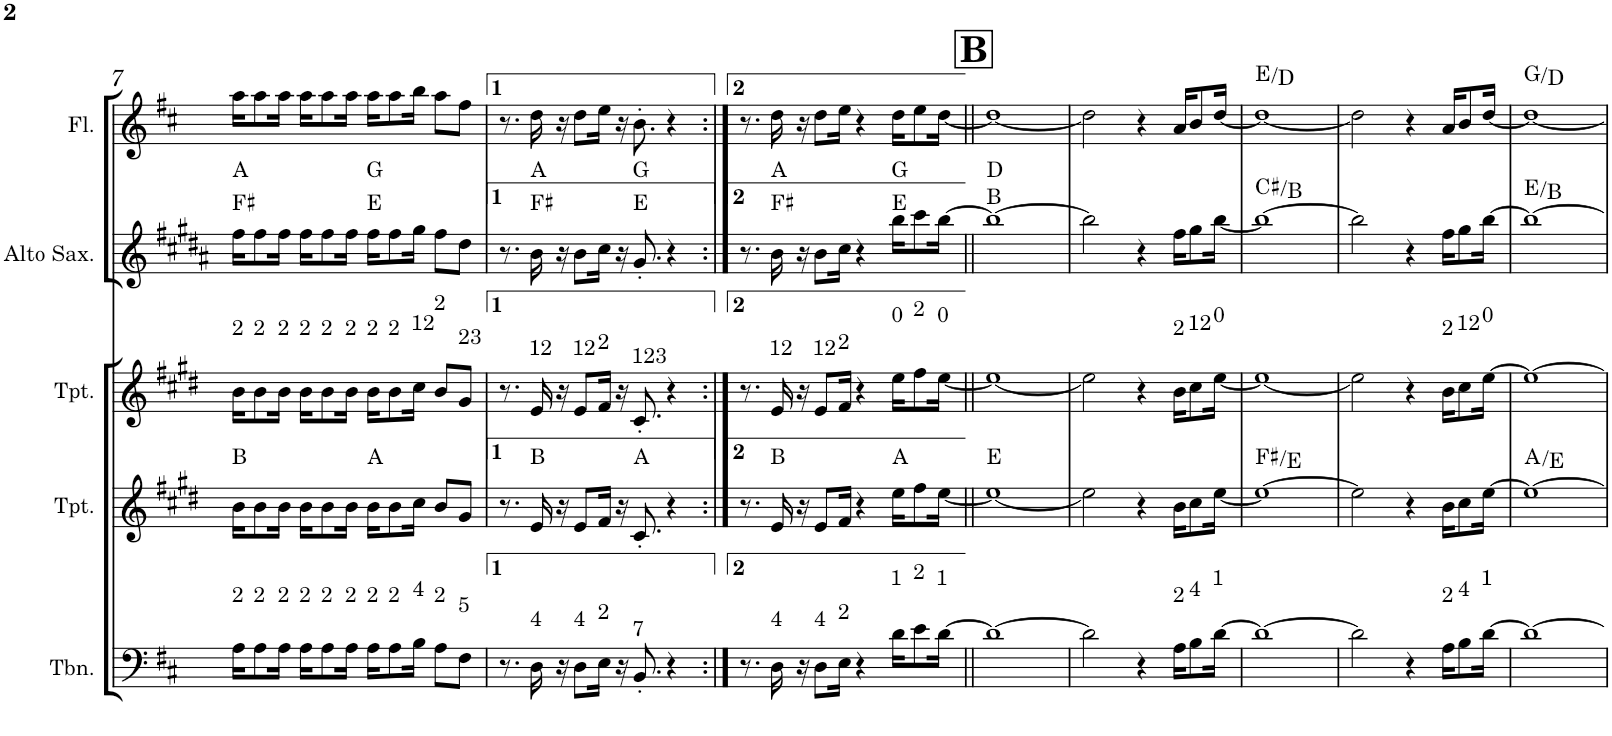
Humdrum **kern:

**kern	**kern	**harte	**kern	**kern	**harte	**kern	**harte
*part5	*part4	*part4	*part3	*part2	*part2	*part1	*part1
*staff5	*staff4	*	*staff3	*staff2	*	*staff1	*
*I"C clavF	*I"Bb	*	*I"Bb - Pirata	*I"Eb	*	*I"C clavG	*
!!LO:PB:g=z
*clefF4	*clefG2	*	*clefG2	*clefG2	*	*clefG2	*
*	*Trd1c2	*	*Trd1c2	*Trd5c9	*	*	*
*k[f#c#]	*k[f#c#g#d#]	*	*k[f#c#g#d#]	*k[f#c#g#d#a#]	*	*k[f#c#]	*
*D:	*E:	*	*E:	*B:	*	*D:	*
*M4/4	*M4/4	*	*M4/4	*M4/4	*	*M4/4	*
=7	=7	=7	=7	=7	=7	=7	=7
!	!	!	!LO:TX:a:t=2	!	!	!	!
!LO:TX:a:t=2	!	!	!	!	!	!	!
16A\KL	16b\KL	B:maj	16b\KL	16ff#\KL	F#:maj	16aa\KL	A:maj
!	!	!	!LO:TX:a:t=2	!	!	!	!
!LO:TX:a:t=2	!	!	!	!	!	!	!
8A\	8b\	.	8b\	8ff#\	.	8aa\	.
!	!	!	!LO:TX:a:t=2	!	!	!	!
!LO:TX:a:t=2	!	!	!	!	!	!	!
16A\Jk	16b\Jk	.	16b\Jk	16ff#\Jk	.	16aa\Jk	.
!	!	!	!LO:TX:a:t=2	!	!	!	!
!LO:TX:a:t=2	!	!	!	!	!	!	!
16A\KL	16b\KL	.	16b\KL	16ff#\KL	.	16aa\KL	.
!	!	!	!LO:TX:a:t=2	!	!	!	!
!LO:TX:a:t=2	!	!	!	!	!	!	!
8A\	8b\	.	8b\	8ff#\	.	8aa\	.
!	!	!	!LO:TX:a:t=2	!	!	!	!
!LO:TX:a:t=2	!	!	!	!	!	!	!
16A\Jk	16b\Jk	.	16b\Jk	16ff#\Jk	.	16aa\Jk	.
!	!	!	!LO:TX:a:t=2	!	!	!	!
!LO:TX:a:t=2	!	!	!	!	!	!	!
16A\KL	16b\KL	A:maj	16b\KL	16ff#\KL	E:maj	16aa\KL	G:maj
!	!	!	!LO:TX:a:t=2	!	!	!	!
!LO:TX:a:t=2	!	!	!	!	!	!	!
8A\	8b\	.	8b\	8ff#\	.	8aa\	.
!	!	!	!LO:TX:a:t=12	!	!	!	!
!LO:TX:a:t=4	!	!	!	!	!	!	!
16B\Jk	16cc#\Jk	.	16cc#\Jk	16gg#\Jk	.	16bb\Jk	.
!	!	!	!LO:TX:a:t=2	!	!	!	!
!LO:TX:a:t=2	!	!	!	!	!	!	!
8A\L	8b/L	.	8b/L	8ff#\L	.	8aa\L	.
!	!	!	!LO:TX:a:t=23	!	!	!	!
!LO:TX:a:t=5	!	!	!	!	!	!	!
8F#\J	8g#/J	.	8g#/J	8dd#\J	.	8ff#\J	.
=8	=8	=8	=8	=8	=8	=8	=8
8.r	8.r	.	8.r	8.r	.	8.r	.
!	!	!	!LO:TX:a:t=12	!	!	!	!
!LO:TX:a:t=4	!	!	!	!	!	!	!
16D\	16e/	B:maj	16e/	16b\	F#:maj	16dd\	A:maj
16r	16r	.	16r	16r	.	16r	.
!	!	!	!LO:TX:a:t=12	!	!	!	!
!LO:TX:a:t=4	!	!	!	!	!	!	!
8D\L	8e/L	.	8e/L	8b\L	.	8dd\L	.
!	!	!	!LO:TX:a:t=2	!	!	!	!
!LO:TX:a:t=2	!	!	!	!	!	!	!
16E\Jk	16f#/Jk	.	16f#/Jk	16cc#\Jk	.	16ee\Jk	.
16r	16r	.	16r	16r	.	16r	.
!	!	!	!LO:TX:a:t=123	!	!	!	!
!LO:TX:a:t=7	!	!	!	!	!	!	!
8.BB'/	8.c#'/	A:maj	8.c#'/	8.g#'/	E:maj	8.b'>\	G:maj
4r	4r	.	4r	4r	.	4r	.
=9:|!	=9:|!	=9:|!	=9:|!	=9:|!	=9:|!	=9:|!	=9:|!
8.r	8.r	.	8.r	8.r	.	8.r	.
!	!	!	!LO:TX:a:t=12	!	!	!	!
!LO:TX:a:t=4	!	!	!	!	!	!	!
16D\	16e/	B:maj	16e/	16b\	F#:maj	16dd\	A:maj
16r	16r	.	16r	16r	.	16r	.
!	!	!	!LO:TX:a:t=12	!	!	!	!
!LO:TX:a:t=4	!	!	!	!	!	!	!
8D\L	8e/L	.	8e/L	8b\L	.	8dd\L	.
!	!	!	!LO:TX:a:t=2	!	!	!	!
!LO:TX:a:t=2	!	!	!	!	!	!	!
16E\Jk	16f#/Jk	.	16f#/Jk	16cc#\Jk	.	16ee\Jk	.
4r	4r	.	4r	4r	.	4r	.
!	!	!	!LO:TX:a:t=0	!	!	!	!
!LO:TX:a:t=1	!	!	!	!	!	!	!
16d\KL	16ee\KL	A:maj	16ee\KL	16bb\KL	E:maj	16dd\KL	G:maj
!	!	!	!LO:TX:a:t=2	!	!	!	!
!LO:TX:a:t=2	!	!	!	!	!	!	!
8e\	8ff#\	.	8ff#\	8ccc#\	.	8ee\	.
!	!	!	!LO:TX:a:t=0	!	!	!	!
!LO:TX:a:t=1	!	!	!	!	!	!	!
[>16d\Jk	[<16ee\Jk	.	[<16ee\Jk	[>16bb\Jk	.	[<16dd\Jk	.
!!LO:REH:place=s1:a:B:cj:fs=18.5691:t=B
=10||	=10||	=10||	=10||	=10||	=10||	=10||	=10||
1d_	1ee_	E:maj	1ee_	1bb_	B:maj	1dd_	D:maj
=11	=11	=11	=11	=11	=11	=11	=11
2d\]	2ee\]	.	2ee\]	2bb\]	.	2dd\]	.
4r	4r	.	4r	4r	.	4r	.
!	!	!	!LO:TX:a:t=2	!	!	!	!
!LO:TX:a:t=2	!	!	!	!	!	!	!
16A\KL	16b\KL	.	16b\KL	16ff#\KL	.	16a/KL	.
!	!	!	!LO:TX:a:t=12	!	!	!	!
!LO:TX:a:t=4	!	!	!	!	!	!	!
8B\	8cc#\	.	8cc#\	8gg#\	.	8b/	.
!	!	!	!LO:TX:a:t=0	!	!	!	!
!LO:TX:a:t=1	!	!	!	!	!	!	!
[>16d\Jk	[<16ee\Jk	.	[<16ee\Jk	[<16bb\Jk	.	[<16dd/Jk	.
=12	=12	=12	=12	=12	=12	=12	=12
1d_	1ee_	F#:maj/b7	1ee_	1bb_	C#:maj/b7	1dd_	E:maj/b7
=13	=13	=13	=13	=13	=13	=13	=13
2d\]	2ee\]	.	2ee\]	2bb\]	.	2dd\]	.
4r	4r	.	4r	4r	.	4r	.
!	!	!	!LO:TX:a:t=2	!	!	!	!
!LO:TX:a:t=2	!	!	!	!	!	!	!
16A\KL	16b\KL	.	16b\KL	16ff#\KL	.	16a/KL	.
!	!	!	!LO:TX:a:t=12	!	!	!	!
!LO:TX:a:t=4	!	!	!	!	!	!	!
8B\	8cc#\	.	8cc#\	8gg#\	.	8b/	.
!	!	!	!LO:TX:a:t=0	!	!	!	!
!LO:TX:a:t=1	!	!	!	!	!	!	!
[>16d\Jk	[>16ee\Jk	.	[>16ee\Jk	[>16bb\Jk	.	[<16dd/Jk	.
=14	=14	=14	=14	=14	=14	=14	=14
1d_	1ee_	A:maj/5	1ee_	1bb_	E:maj/5	1dd_	G:maj/5
=	=	=	=	=	=	=	=
*-	*-	*-	*-	*-	*-	*-	*-
